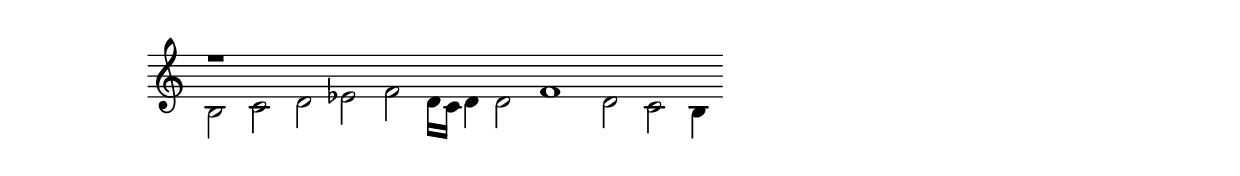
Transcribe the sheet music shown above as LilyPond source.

\version "2.18.2"
\language "english"

\header {
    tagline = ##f
}

\layout {}

\paper {}

\score {
    \new Staff
    \with
    {
        \remove Time_signature_engraver
        \remove Bar_engraver
    }
    {
        <<
            \context Voice = "mala voice"
            {
                \voiceOne
                r1
            }
            \context Voice = "vela voice"
            {
                \voiceTwo
                b2
                c'2
                d'2
                ef'2
                f'2
                d'16
                c'16
                d'4
                d'2
                f'1
                d'2
                c'2
                b4
            }
        >>
    }
}